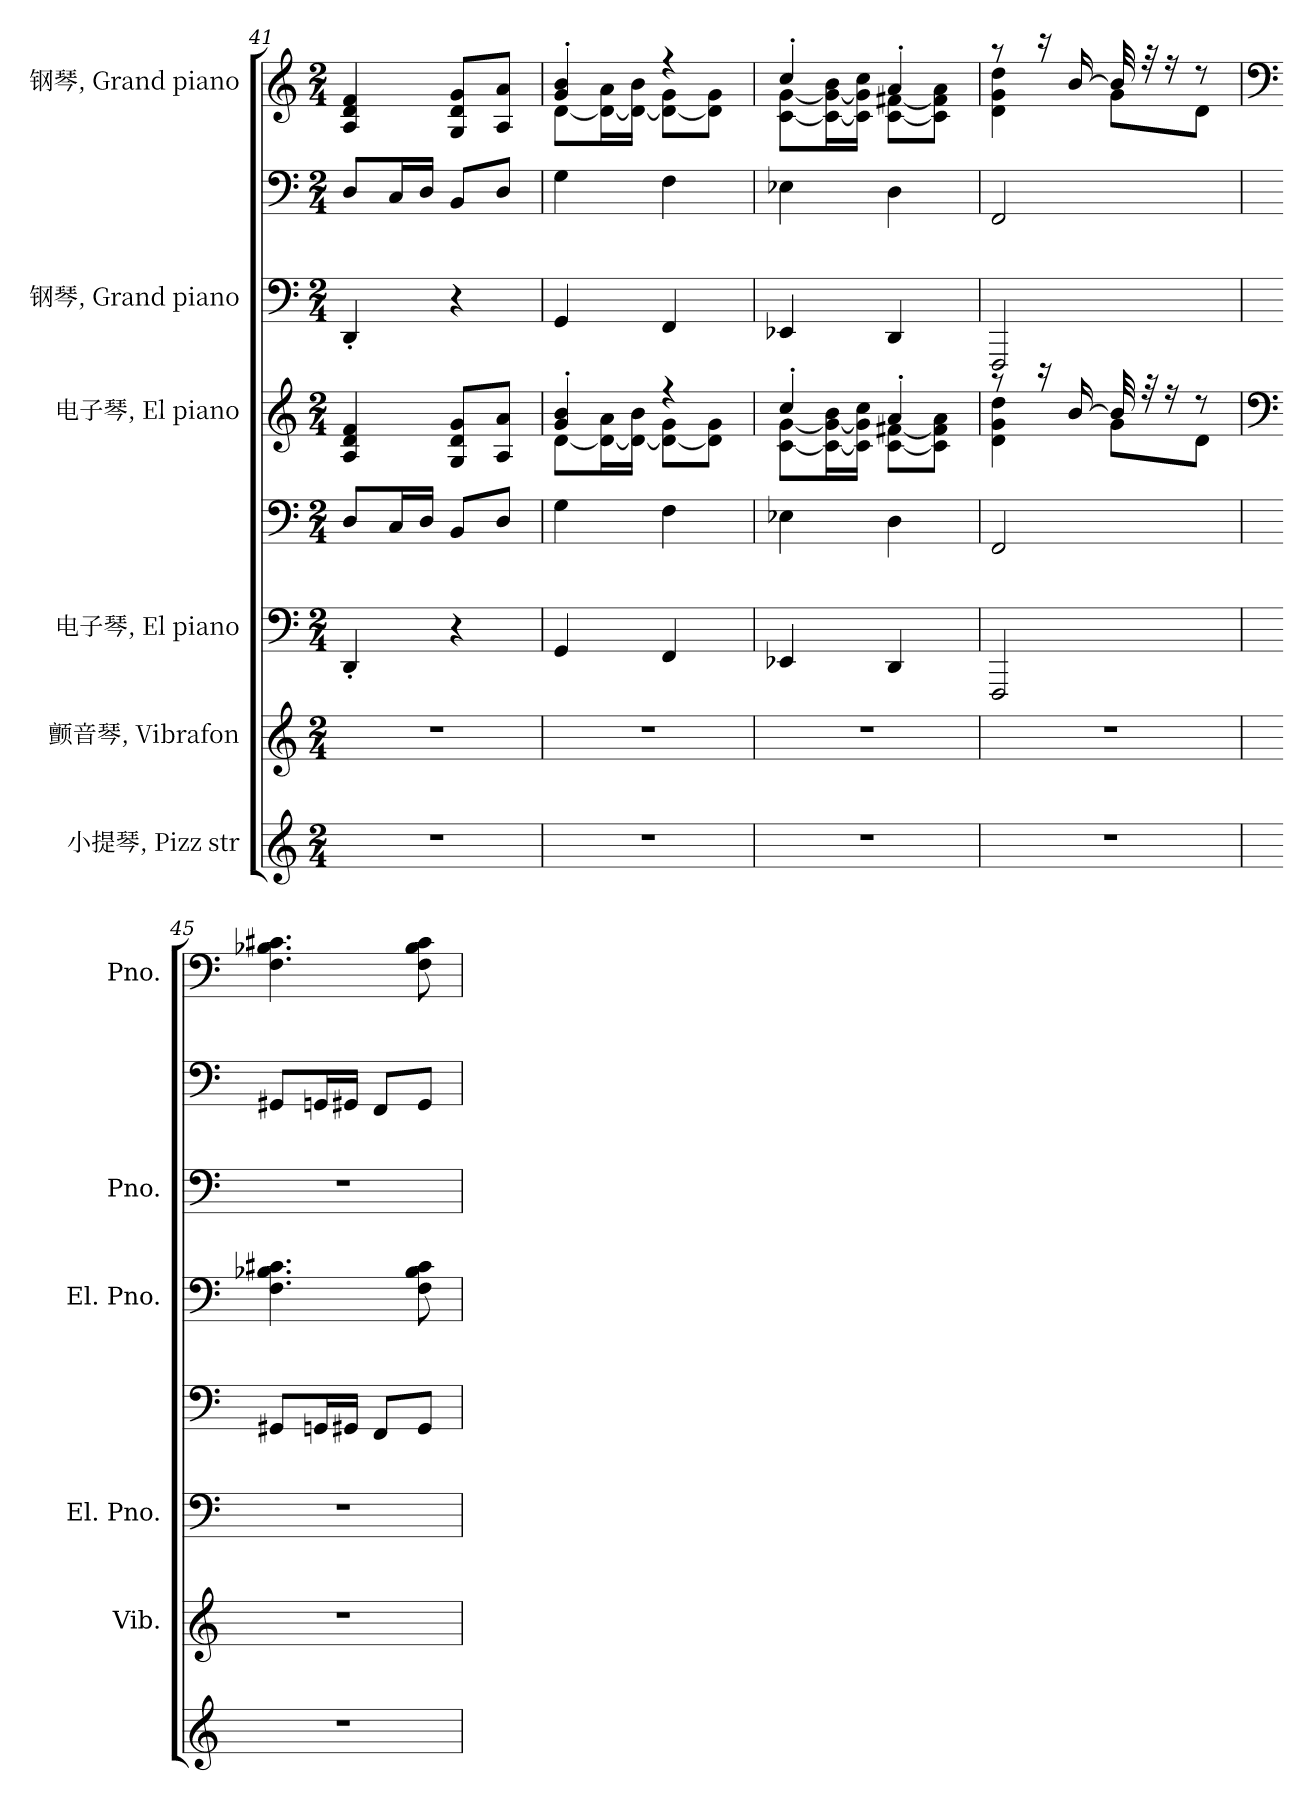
**kern	**kern	**kern	**kern	**kern	**kern	**kern	**kern
*part6	*part5	*part4	*part4	*part3	*part2	*part2	*part1
*staff8	*staff7	*staff6	*staff5	*staff4	*staff3	*staff2	*staff1
*I"小提琴, Pizz str	*I"颤音琴, Vibrafon	*I"电子琴, El piano	*	*I"电子琴, El piano	*I"钢琴, Grand piano	*	*I"钢琴, Grand piano
*	*I'Vib.	*I'El. Pno.	*	*I'El. Pno.	*I'Pno.	*	*I'Pno.
!!LO:PB:g=z
*clefG2	*clefG2	*clefF4	*clefF4	*clefG2	*clefF4	*clefF4	*clefG2
*k[]	*k[]	*k[]	*k[]	*k[]	*k[]	*k[]	*k[]
*M2/4	*M2/4	*M2/4	*M2/4	*M2/4	*M2/4	*M2/4	*M2/4
=41	=41	=41	=41	=41	=41	=41	=41
2r	2r	4DD'/	8D/L	4A/ 4d/ 4f/	4DD'/	8D/L	4A/ 4d/ 4f/
.	.	.	16C/L	.	.	16C/L	.
.	.	.	16D/JJ	.	.	16D/JJ	.
.	.	4r	8BB/L	8G/ 8d/ 8g/L	4r	8BB/L	8G/ 8d/ 8g/L
.	.	.	8D/J	8A/ 8a/J	.	8D/J	8A/ 8a/J
=42	=42	=42	=42	=42	=42	=42	=42
*	*	*	*	*^	*	*	*^
2r	2r	4GG/	4G\	4g/' 4b/'	[8d\L	4GG/	4G\	4g/' 4b/'	[8d\L
.	.	.	.	.	16d\_ 16a\L	.	.	.	16d\_ 16a\L
.	.	.	.	.	16d\_ 16b\JJ	.	.	.	16d\_ 16b\JJ
.	.	4FF/	4F\	4r	8d\_ 8g\L	4FF/	4F\	4r	8d\_ 8g\L
.	.	.	.	.	8d\] 8g\J	.	.	.	8d\] 8g\J
=43	=43	=43	=43	=43	=43	=43	=43	=43	=43
2r	2r	4EE-X/	4E-X\	4cc'/	[8c\ [8g\L	4EE-X/	4E-X\	4cc'/	[8c\ [8g\L
.	.	.	.	.	16c\_ 16g\_ 16b\L	.	.	.	16c\_ 16g\_ 16b\L
.	.	.	.	.	16c\] 16g\] 16cc\JJ	.	.	.	16c\] 16g\] 16cc\JJ
.	.	4DD/	4D\	4a'/	[8c\ [8f#X\L	4DD/	4D\	4a'/	[8c\ [8f#X\L
.	.	.	.	.	8c\] 8f#\] 8a\J	.	.	.	8c\] 8f#\] 8a\J
=44	=44	=44	=44	=44	=44	=44	=44	=44	=44
2r	2r	2FFF/	2FF/	8r	4d\ 4g\ 4dd\	2FFF/	2FF/	8r	4d\ 4g\ 4dd\
.	.	.	.	16r	.	.	.	16r	.
.	.	.	.	[16b/	.	.	.	[16b/	.
.	.	.	.	32b/]	8g\L	.	.	32b/]	8g\L
.	.	.	.	32r	.	.	.	32r	.
.	.	.	.	16r	.	.	.	16r	.
.	.	.	.	8r	8d\J	.	.	8r	8d\J
*	*	*	*	*v	*v	*	*	*v	*v
!!LO:PB:g=z
=45	=45	=45	=45	=45	=45	=45	=45
*	*	*	*	*clefF4	*	*	*clefF4
2r	2r	2r	8GG#X/L	4.F\ 4.B-X\ 4.c#X\	2r	8GG#X/L	4.F\ 4.B-X\ 4.c#X\
.	.	.	16GGn/L	.	.	16GGn/L	.
.	.	.	16GG#X/JJ	.	.	16GG#X/JJ	.
.	.	.	8FF/L	.	.	8FF/L	.
.	.	.	8GG#/J	8F\ 8B-\ 8c#\	.	8GG#/J	8F\ 8B-\ 8c#\
=	=	=	=	=	=	=	=
*-	*-	*-	*-	*-	*-	*-	*-
